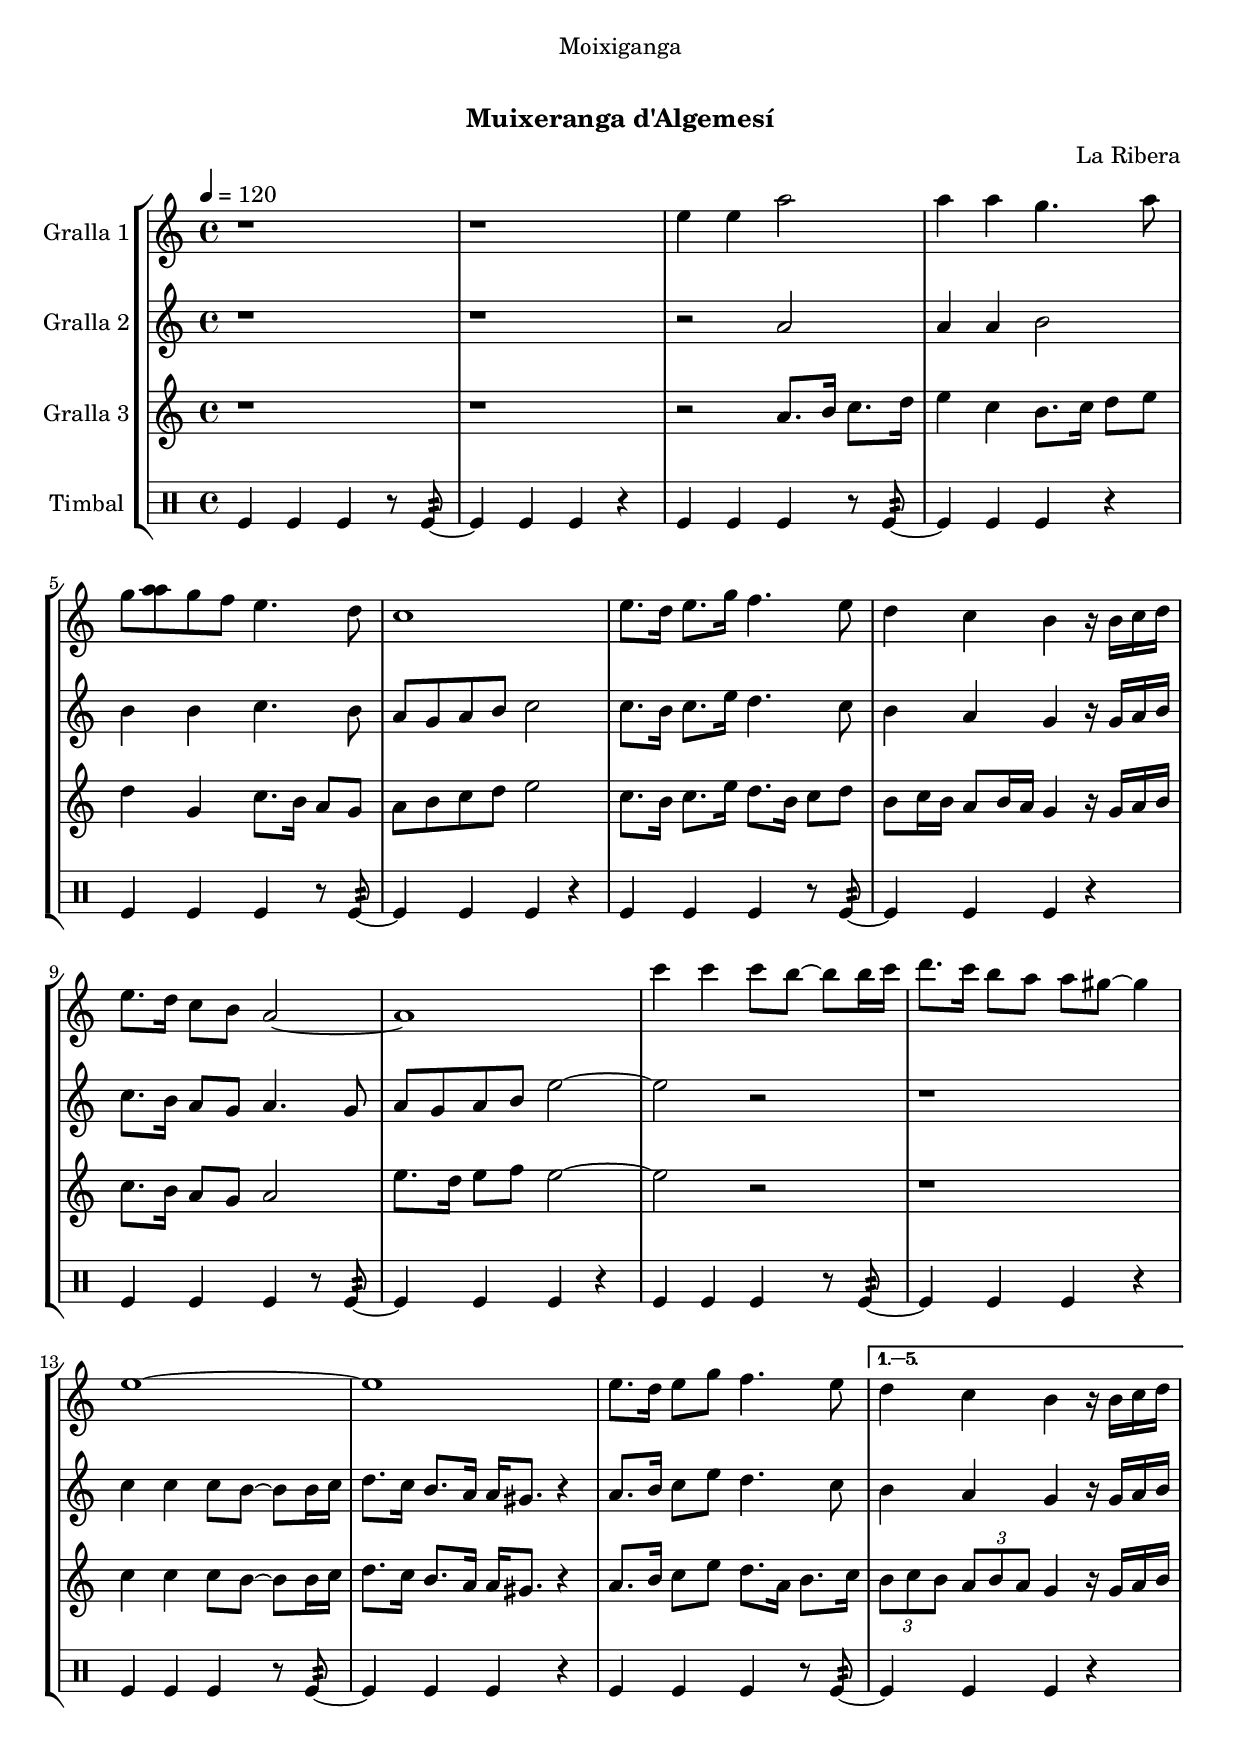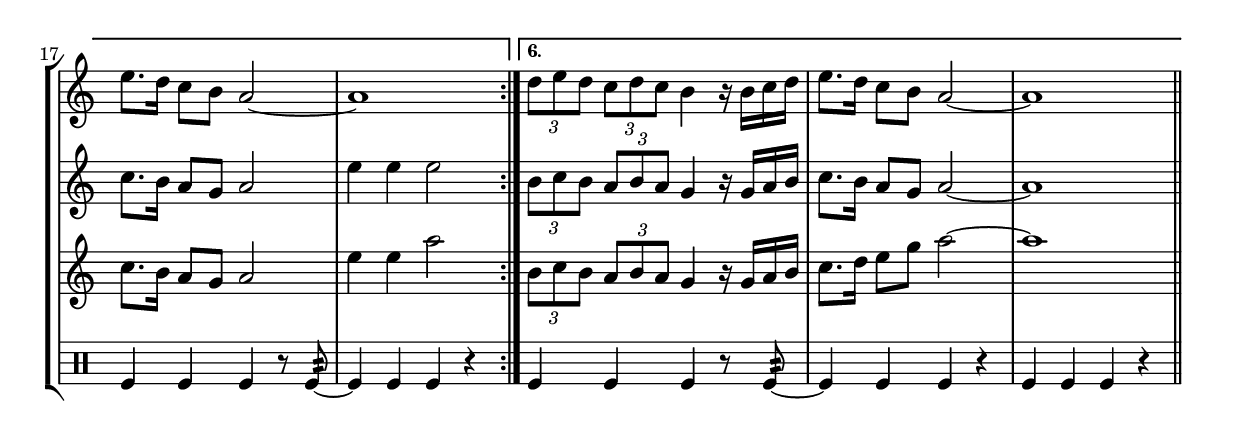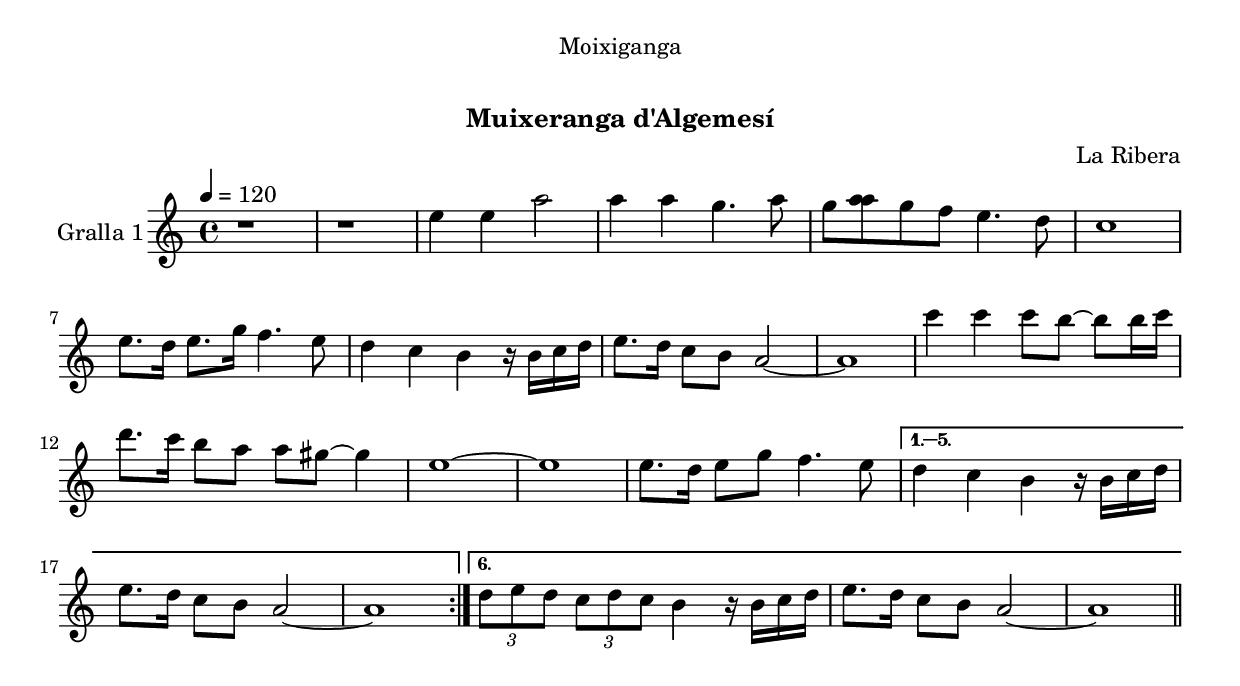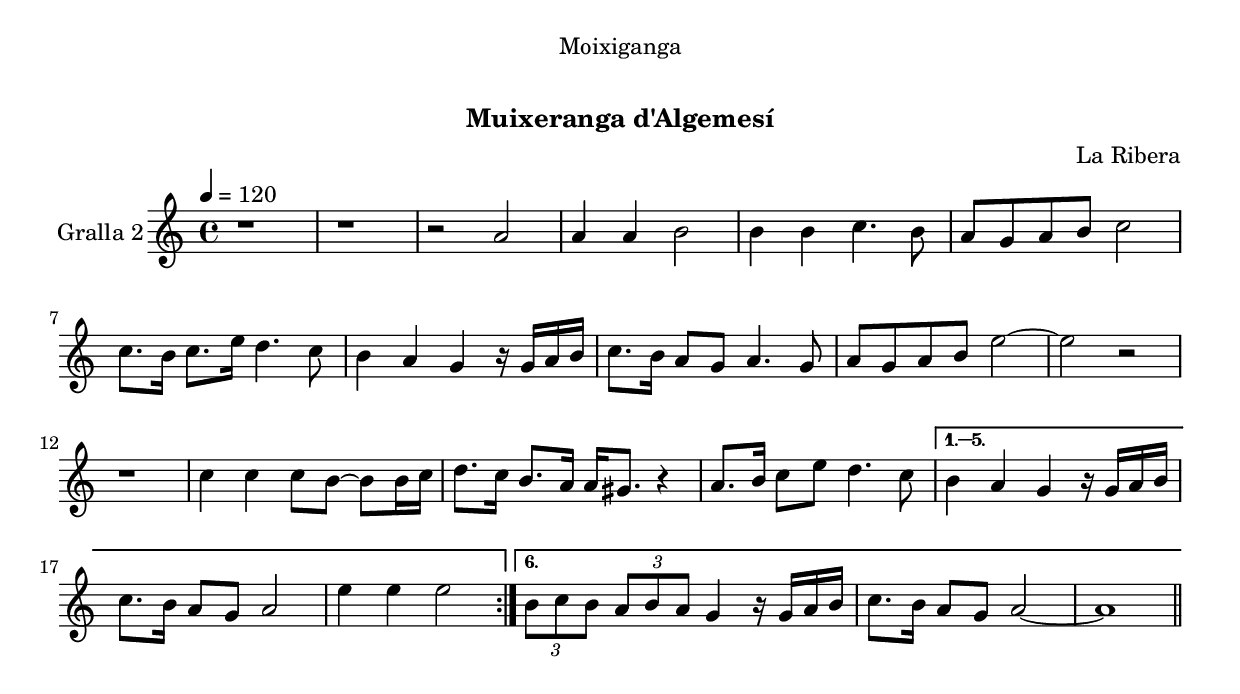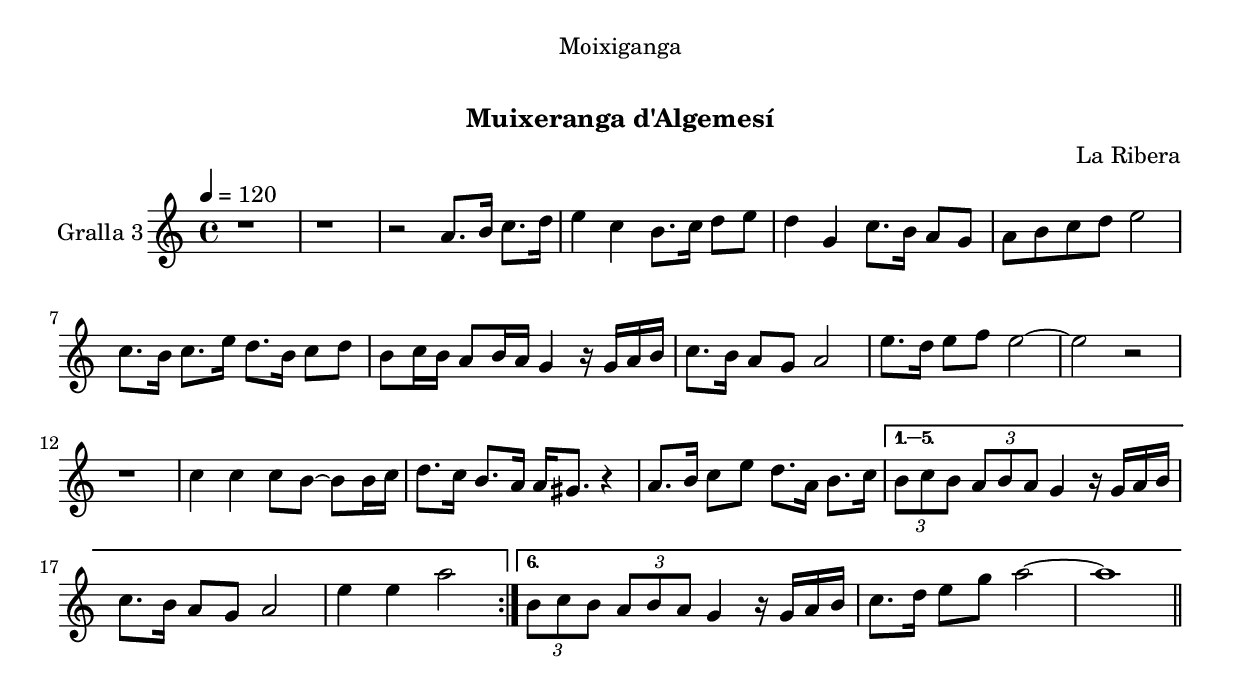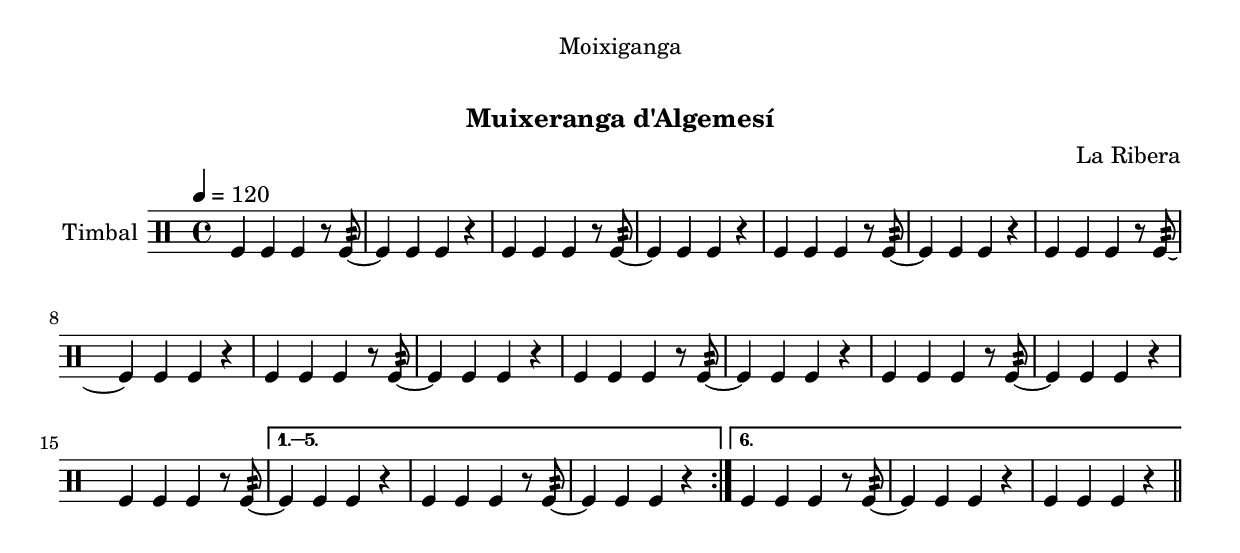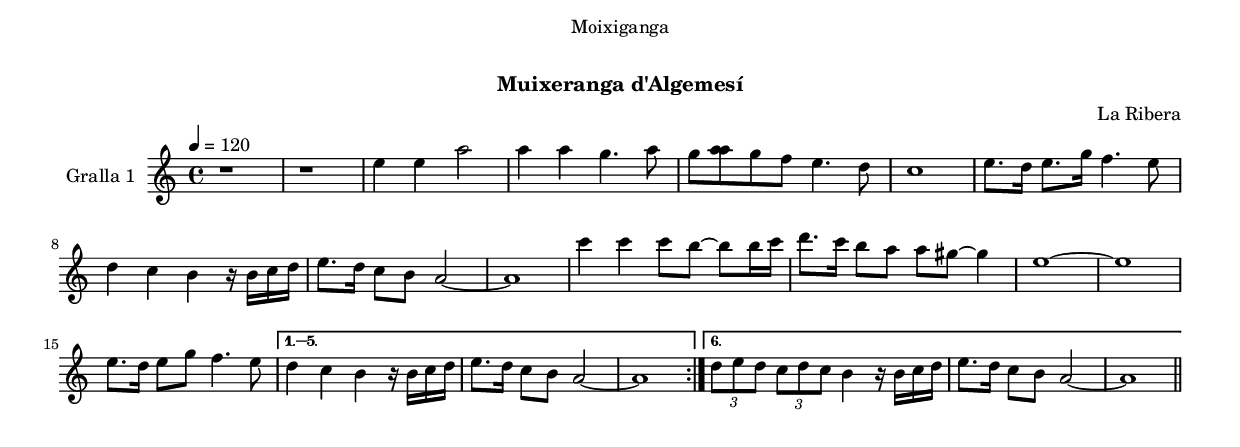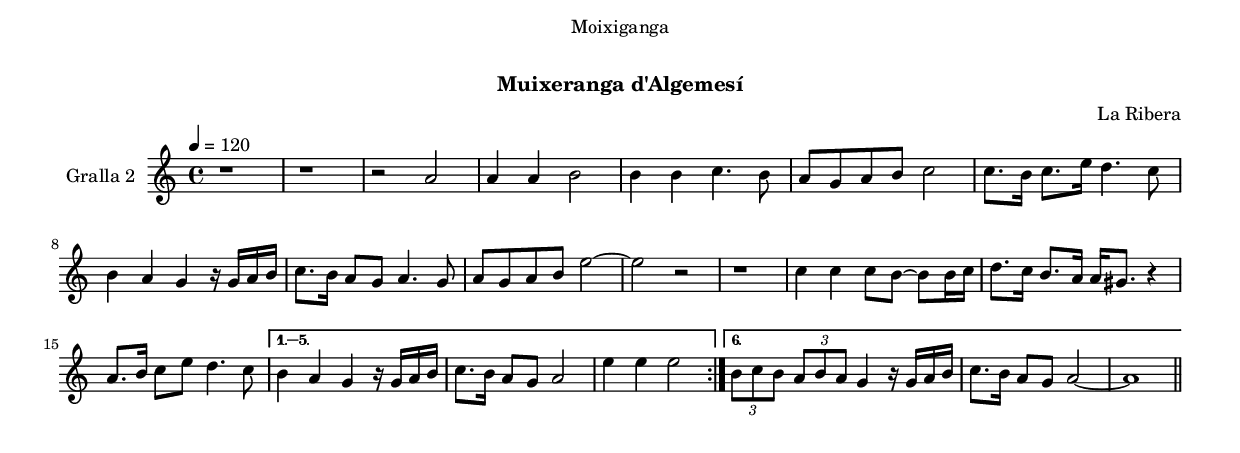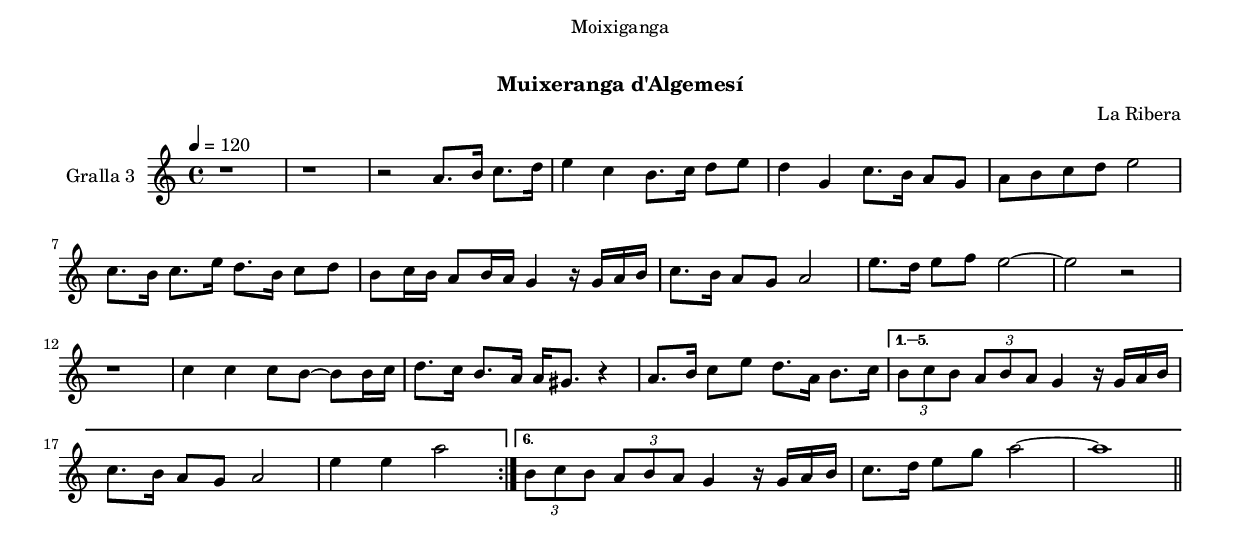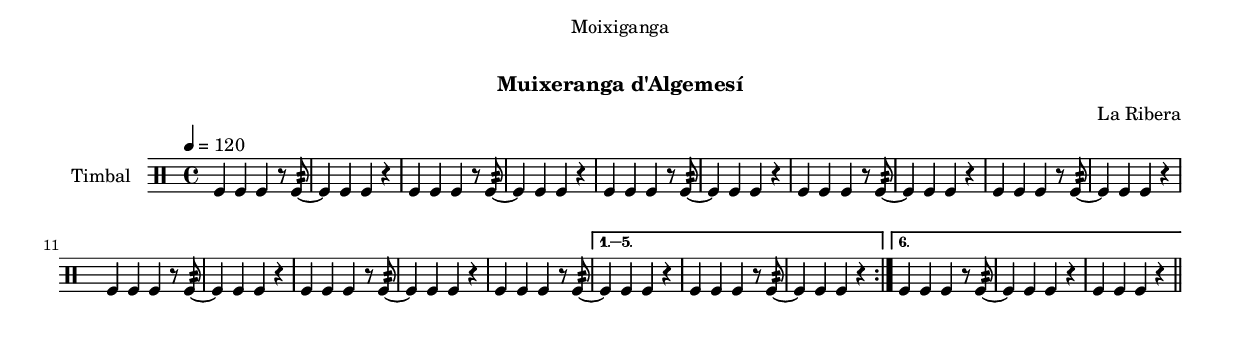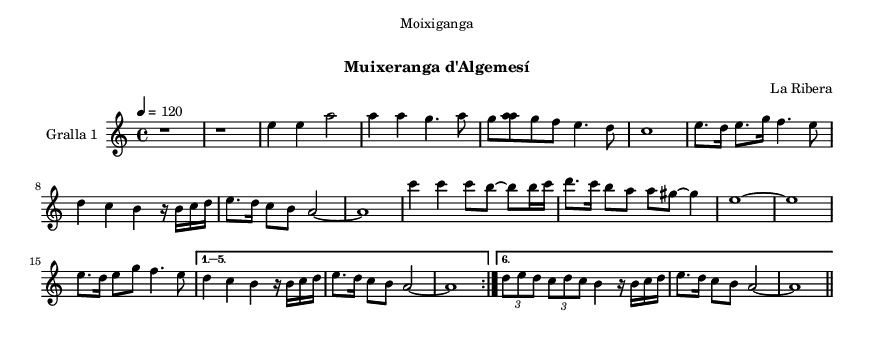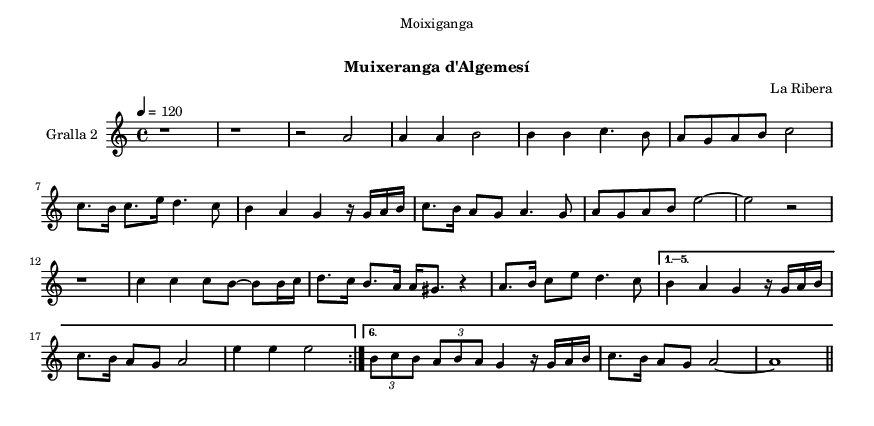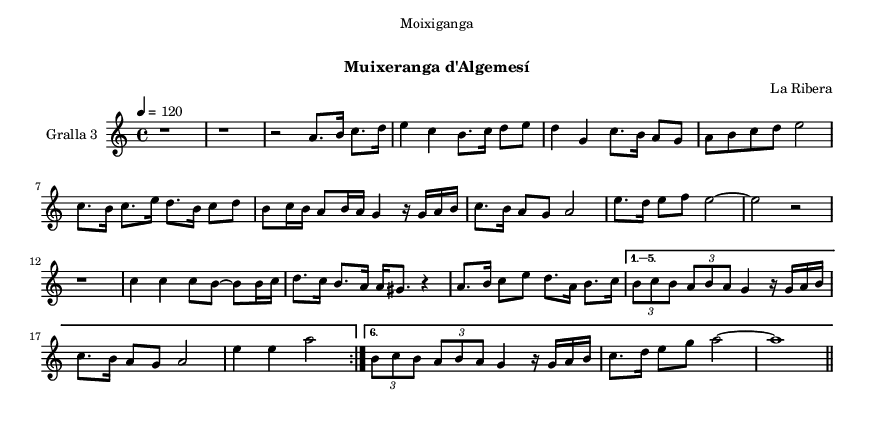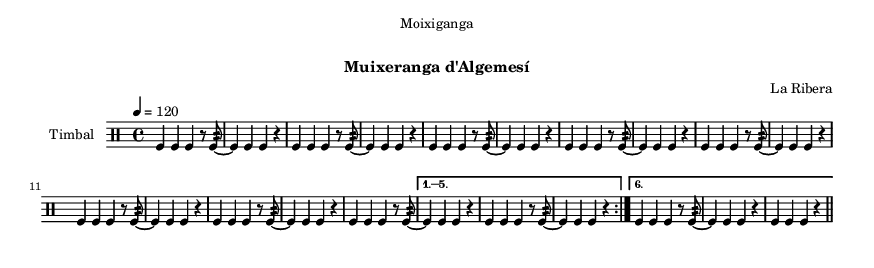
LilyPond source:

\version "2.16.0"

\header {
  dedication="Moixiganga"
  title="   "
  subtitle="Muixeranga d'Algemesí"
  subsubtitle=""
  poet=""
  meter=""
  piece=""
  composer="La Ribera"
  arranger=""
  opus=""
  instrument=""
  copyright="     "
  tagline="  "
}

liniaroAa =
\relative e''
{
  \tempo 4=120
  \clef treble
  \key c \major
  \time 4/4
  \repeat volta 6 { r1  |
  r1  |
  e4 e a2  |
  a4 a g4. a8  |
  %05
  g8 <a a> g f e4. d8  |
  c1  |
  e8. d16 e8. g16 f4. e8  |
  d4 c b r16 b c d  |
  e8. d16 c8 b a2 ~  |
  %10
  a1  |
  c'4 c c8 b ~ b b16 c  |
  d8. c16 b8 a a gis ~ gis4  |
  e1 ~  |
  e1  |
  %15
  e8. d16 e8 g f4. e8 }
  \alternative { { d4 c b r16 b c d  |
  e8. d16 c8 b a2 ~  |
  a1 }
  { \times 2/3 { d8 e d } \times 2/3 { c d c } b4 r16 b c d  |
  %20
  e8. d16 c8 b a2 ~  |
  a1 } } \bar "||"
}

liniaroAb =
\relative a'
{
  \tempo 4=120
  \clef treble
  \key c \major
  \time 4/4
  \repeat volta 6 { r1  |
  r1  |
  r2 a  |
  a4 a b2  |
  %05
  b4 b c4. b8  |
  a8 g a b c2  |
  c8. b16 c8. e16 d4. c8  |
  b4 a g r16 g a b  |
  c8. b16 a8 g a4. g8  |
  %10
  a8 g a b e2 ~  |
  e2 r  |
  r1  |
  c4 c c8 b ~ b b16 c  |
  d8. c16 b8. a16 a gis8. r4  |
  %15
  a8. b16 c8 e d4. c8 }
  \alternative { { b4 a g r16 g a b  |
  c8. b16 a8 g a2  |
  e'4 e e2 }
  { \times 2/3 { b8 c b } \times 2/3 { a b a } g4 r16 g a b  |
  %20
  c8. b16 a8 g a2 ~  |
  a1 } } \bar "||"
}

liniaroAc =
\relative a'
{
  \tempo 4=120
  \clef treble
  \key c \major
  \time 4/4
  \repeat volta 6 { r1  |
  r1  |
  r2 a8. b16 c8. d16  |
  e4 c b8. c16 d8 e  |
  %05
  d4 g, c8. b16 a8 g  |
  a8 b c d e2  |
  c8. b16 c8. e16 d8. b16 c8 d  |
  b8 c16 b a8 b16 a g4 r16 g a b  |
  c8. b16 a8 g a2  |
  %10
  e'8. d16 e8 f e2 ~  |
  e2 r  |
  r1  |
  c4 c c8 b ~ b b16 c  |
  d8. c16 b8. a16 a gis8. r4  |
  %15
  a8. b16 c8 e d8. a16 b8. c16 }
  \alternative { { \times 2/3 { b8 c b } \times 2/3 { a b a } g4 r16 g a b  |
  c8. b16 a8 g a2  |
  e'4 e a2 }
  { \times 2/3 { b,8 c b } \times 2/3 { a b a } g4 r16 g a b  |
  %20
  c8. d16 e8 g a2 ~  |
  a1 } } \bar "||"
}

liniaroAd =
\drummode
{
  \tempo 4=120
  \time 4/4
  \repeat volta 6 { tomfl4 tomfl tomfl r8 tomfl:32 ~  |
  tomfl4 tomfl tomfl r  |
  tomfl4 tomfl tomfl r8 tomfl:32 ~  |
  tomfl4 tomfl tomfl r  |
  %05
  tomfl4 tomfl tomfl r8 tomfl:32 ~  |
  tomfl4 tomfl tomfl r  |
  tomfl4 tomfl tomfl r8 tomfl:32 ~  |
  tomfl4 tomfl tomfl r  |
  tomfl4 tomfl tomfl r8 tomfl:32 ~  |
  %10
  tomfl4 tomfl tomfl r  |
  tomfl4 tomfl tomfl r8 tomfl:32 ~  |
  tomfl4 tomfl tomfl r  |
  tomfl4 tomfl tomfl r8 tomfl:32 ~  |
  tomfl4 tomfl tomfl r  |
  %15
  tomfl4 tomfl tomfl r8 tomfl:32 ~ }
  \alternative { { tomfl4 tomfl tomfl r  |
  tomfl4 tomfl tomfl r8 tomfl:32 ~  |
  tomfl4 tomfl tomfl r }
  { tomfl4 tomfl tomfl r8 tomfl:32 ~  |
  %20
  tomfl4 tomfl tomfl r  |
  tomfl4 tomfl tomfl r } } \bar "||"
}

\book {

\paper {
  print-page-number = false
  #(set-paper-size "a4")
  #(layout-set-staff-size 20)
}

\bookpart {
  \score {
    \new StaffGroup {
      \override Score.RehearsalMark #'self-alignment-X = #LEFT
      <<
        \new Staff \with {instrumentName = #"Gralla 1" } \liniaroAa
        \new Staff \with {instrumentName = #"Gralla 2" } \liniaroAb
        \new Staff \with {instrumentName = #"Gralla 3" } \liniaroAc
        \new DrumStaff \with {instrumentName = #"Timbal" } \liniaroAd
      >>
    }
    \layout {}
  }\score { \unfoldRepeats
    \new StaffGroup {
      \override Score.RehearsalMark #'self-alignment-X = #LEFT
      <<
        \new Staff \with {instrumentName = #"Gralla 1" } \liniaroAa
        \new Staff \with {instrumentName = #"Gralla 2" } \liniaroAb
        \new Staff \with {instrumentName = #"Gralla 3" } \liniaroAc
        \new DrumStaff \with {instrumentName = #"Timbal" } \liniaroAd
      >>
    }
    \midi {}
  }
}

\bookpart {
  \header {}
  \score {
    \new StaffGroup {
      \override Score.RehearsalMark #'self-alignment-X = #LEFT
      <<
        \new Staff \with {instrumentName = #"Gralla 1" } \liniaroAa
      >>
    }
    \layout {}
  }\score { \unfoldRepeats
    \new StaffGroup {
      \override Score.RehearsalMark #'self-alignment-X = #LEFT
      <<
        \new Staff \with {instrumentName = #"Gralla 1" } \liniaroAa
      >>
    }
    \midi {}
  }
}

\bookpart {
  \header {}
  \score {
    \new StaffGroup {
      \override Score.RehearsalMark #'self-alignment-X = #LEFT
      <<
        \new Staff \with {instrumentName = #"Gralla 2" } \liniaroAb
      >>
    }
    \layout {}
  }\score { \unfoldRepeats
    \new StaffGroup {
      \override Score.RehearsalMark #'self-alignment-X = #LEFT
      <<
        \new Staff \with {instrumentName = #"Gralla 2" } \liniaroAb
      >>
    }
    \midi {}
  }
}

\bookpart {
  \header {}
  \score {
    \new StaffGroup {
      \override Score.RehearsalMark #'self-alignment-X = #LEFT
      <<
        \new Staff \with {instrumentName = #"Gralla 3" } \liniaroAc
      >>
    }
    \layout {}
  }\score { \unfoldRepeats
    \new StaffGroup {
      \override Score.RehearsalMark #'self-alignment-X = #LEFT
      <<
        \new Staff \with {instrumentName = #"Gralla 3" } \liniaroAc
      >>
    }
    \midi {}
  }
}

\bookpart {
  \header {}
  \score {
    \new StaffGroup {
      \override Score.RehearsalMark #'self-alignment-X = #LEFT
      <<
        \new DrumStaff \with {instrumentName = #"Timbal" } \liniaroAd
      >>
    }
    \layout {}
  }\score { \unfoldRepeats
    \new StaffGroup {
      \override Score.RehearsalMark #'self-alignment-X = #LEFT
      <<
        \new DrumStaff \with {instrumentName = #"Timbal" } \liniaroAd
      >>
    }
    \midi {}
  }
}

}

\book {

\paper {
  print-page-number = false
  #(set-paper-size "a5landscape")
  #(layout-set-staff-size 16)
}

\bookpart {
  \header {}
  \score {
    \new StaffGroup {
      \override Score.RehearsalMark #'self-alignment-X = #LEFT
      <<
        \new Staff \with {instrumentName = #"Gralla 1" } \liniaroAa
      >>
    }
    \layout {}
  }
}

\bookpart {
  \header {}
  \score {
    \new StaffGroup {
      \override Score.RehearsalMark #'self-alignment-X = #LEFT
      <<
        \new Staff \with {instrumentName = #"Gralla 2" } \liniaroAb
      >>
    }
    \layout {}
  }
}

\bookpart {
  \header {}
  \score {
    \new StaffGroup {
      \override Score.RehearsalMark #'self-alignment-X = #LEFT
      <<
        \new Staff \with {instrumentName = #"Gralla 3" } \liniaroAc
      >>
    }
    \layout {}
  }
}

\bookpart {
  \header {}
  \score {
    \new StaffGroup {
      \override Score.RehearsalMark #'self-alignment-X = #LEFT
      <<
        \new DrumStaff \with {instrumentName = #"Timbal" } \liniaroAd
      >>
    }
    \layout {}
  }
}

}

\book {

\paper {
  print-page-number = false
  #(set-paper-size "a6landscape")
  #(layout-set-staff-size 12)
}

\bookpart {
  \header {}
  \score {
    \new StaffGroup {
      \override Score.RehearsalMark #'self-alignment-X = #LEFT
      <<
        \new Staff \with {instrumentName = #"Gralla 1" } \liniaroAa
      >>
    }
    \layout {}
  }
}

\bookpart {
  \header {}
  \score {
    \new StaffGroup {
      \override Score.RehearsalMark #'self-alignment-X = #LEFT
      <<
        \new Staff \with {instrumentName = #"Gralla 2" } \liniaroAb
      >>
    }
    \layout {}
  }
}

\bookpart {
  \header {}
  \score {
    \new StaffGroup {
      \override Score.RehearsalMark #'self-alignment-X = #LEFT
      <<
        \new Staff \with {instrumentName = #"Gralla 3" } \liniaroAc
      >>
    }
    \layout {}
  }
}

\bookpart {
  \header {}
  \score {
    \new StaffGroup {
      \override Score.RehearsalMark #'self-alignment-X = #LEFT
      <<
        \new DrumStaff \with {instrumentName = #"Timbal" } \liniaroAd
      >>
    }
    \layout {}
  }
}

}

